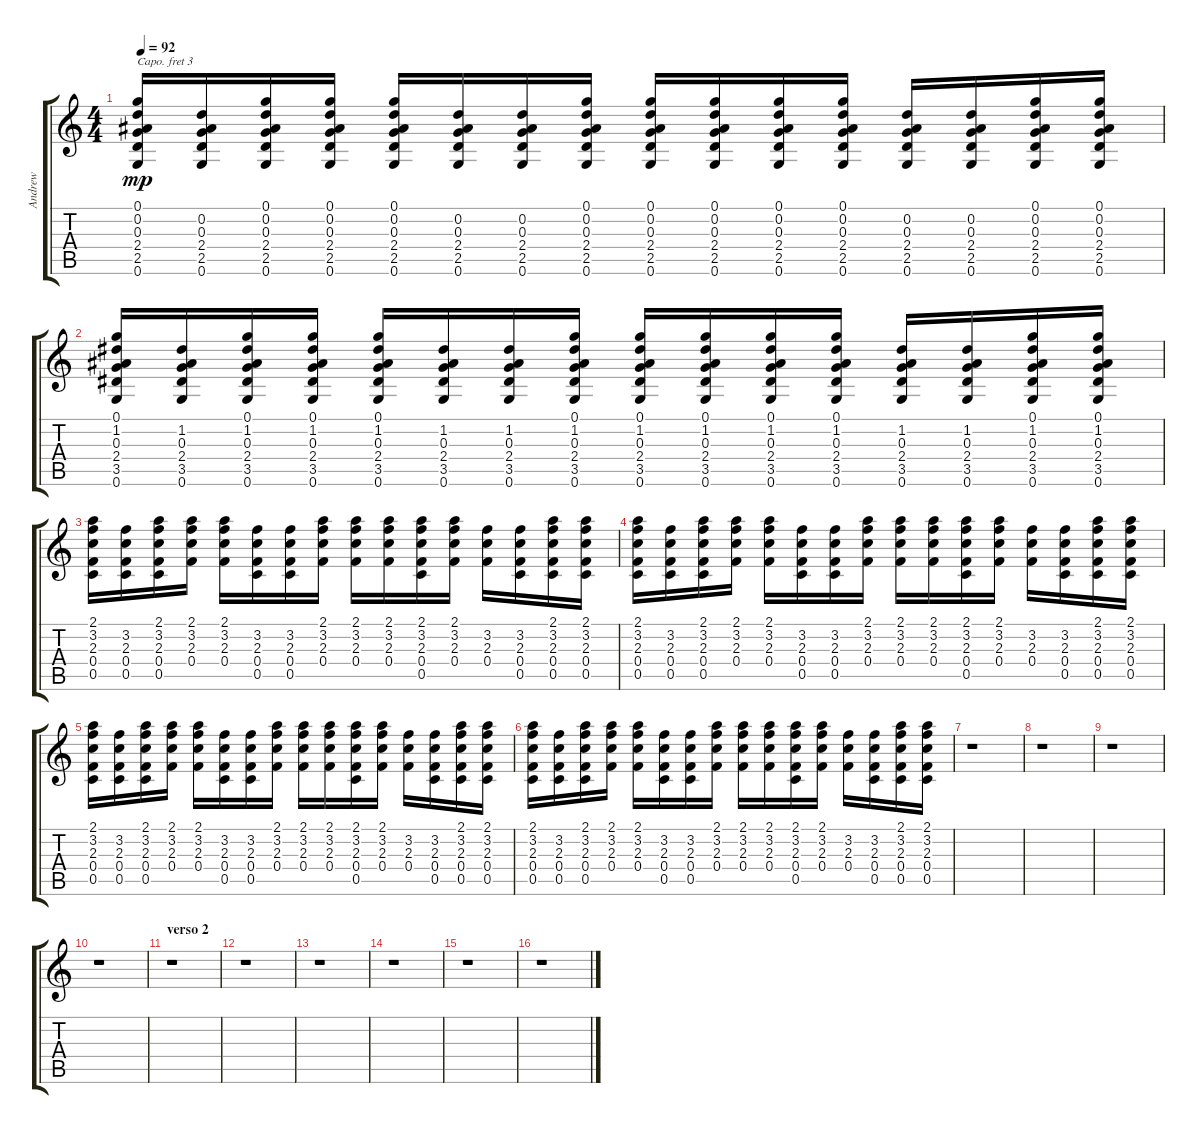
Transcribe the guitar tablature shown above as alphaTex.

\track ("Andrew" "Andrew") {instrument overdrivenguitar}
\staff {score tabs}
\capo 3
\tuning (E4 B3 G3 D3 A2 E2) {hide}
\ts (4 4)
\tempo 92
\clef g2
\ks c
(0.1 0.2 0.3 2.4 2.5 0.6).16{dy mp} (0.2 0.3 2.4 2.5 0.6).16 (0.1 0.2 0.3 2.4 2.5 0.6).16 (0.1 0.2 0.3 2.4 2.5 0.6).16 (0.1 0.2 0.3 2.4 2.5 0.6).16 (0.2 0.3 2.4 2.5 0.6).16 (0.2 0.3 2.4 2.5 0.6).16 (0.1 0.2 0.3 2.4 2.5 0.6).16 (0.1 0.2 0.3 2.4 2.5 0.6).16 (0.1 0.2 0.3 2.4 2.5 0.6).16 (0.1 0.2 0.3 2.4 2.5 0.6).16 (0.1 0.2 0.3 2.4 2.5 0.6).16 (0.2 0.3 2.4 2.5 0.6).16 (0.2 0.3 2.4 2.5 0.6).16 (0.1 0.2 0.3 2.4 2.5 0.6).16 (0.1 0.2 0.3 2.4 2.5 0.6).16 |
(0.1 1.2 0.3 2.4 3.5 0.6).16 (1.2 0.3 2.4 3.5 0.6).16 (0.1 1.2 0.3 2.4 3.5 0.6).16 (0.1 1.2 0.3 2.4 3.5 0.6).16 (0.1 1.2 0.3 2.4 3.5 0.6).16 (1.2 0.3 2.4 3.5 0.6).16 (1.2 0.3 2.4 3.5 0.6).16 (0.1 1.2 0.3 2.4 3.5 0.6).16 (0.1 1.2 0.3 2.4 3.5 0.6).16 (0.1 1.2 0.3 2.4 3.5 0.6).16 (0.1 1.2 0.3 2.4 3.5 0.6).16 (0.1 1.2 0.3 2.4 3.5 0.6).16 (1.2 0.3 2.4 3.5 0.6).16 (1.2 0.3 2.4 3.5 0.6).16 (0.1 1.2 0.3 2.4 3.5 0.6).16 (0.1 1.2 0.3 2.4 3.5 0.6).16 |
(2.1 3.2 2.3 0.4 0.5).16 (3.2 2.3 0.4 0.5).16 (2.1 3.2 2.3 0.4 0.5).16 (2.1 3.2 2.3 0.4).16 (2.1 3.2 2.3 0.4).16 (3.2 2.3 0.4 0.5).16 (3.2 2.3 0.4 0.5).16 (2.1 3.2 2.3 0.4).16 (2.1 3.2 2.3 0.4).16 (2.1 3.2 2.3 0.4).16 (2.1 3.2 2.3 0.4 0.5).16 (2.1 3.2 2.3 0.4).16 (3.2 2.3 0.4).16 (3.2 2.3 0.4 0.5).16 (2.1 3.2 2.3 0.4 0.5).16 (2.1 3.2 2.3 0.4 0.5).16 |
(2.1 3.2 2.3 0.4 0.5).16 (3.2 2.3 0.4 0.5).16 (2.1 3.2 2.3 0.4 0.5).16 (2.1 3.2 2.3 0.4).16 (2.1 3.2 2.3 0.4).16 (3.2 2.3 0.4 0.5).16 (3.2 2.3 0.4 0.5).16 (2.1 3.2 2.3 0.4).16 (2.1 3.2 2.3 0.4).16 (2.1 3.2 2.3 0.4).16 (2.1 3.2 2.3 0.4 0.5).16 (2.1 3.2 2.3 0.4).16 (3.2 2.3 0.4).16 (3.2 2.3 0.4 0.5).16 (2.1 3.2 2.3 0.4 0.5).16 (2.1 3.2 2.3 0.4 0.5).16 |
(2.1 3.2 2.3 0.4 0.5).16 (3.2 2.3 0.4 0.5).16 (2.1 3.2 2.3 0.4 0.5).16 (2.1 3.2 2.3 0.4).16 (2.1 3.2 2.3 0.4).16 (3.2 2.3 0.4 0.5).16 (3.2 2.3 0.4 0.5).16 (2.1 3.2 2.3 0.4).16 (2.1 3.2 2.3 0.4).16 (2.1 3.2 2.3 0.4).16 (2.1 3.2 2.3 0.4 0.5).16 (2.1 3.2 2.3 0.4).16 (3.2 2.3 0.4).16 (3.2 2.3 0.4 0.5).16 (2.1 3.2 2.3 0.4 0.5).16 (2.1 3.2 2.3 0.4 0.5).16 |
(2.1 3.2 2.3 0.4 0.5).16 (3.2 2.3 0.4 0.5).16 (2.1 3.2 2.3 0.4 0.5).16 (2.1 3.2 2.3 0.4).16 (2.1 3.2 2.3 0.4).16 (3.2 2.3 0.4 0.5).16 (3.2 2.3 0.4 0.5).16 (2.1 3.2 2.3 0.4).16 (2.1 3.2 2.3 0.4).16 (2.1 3.2 2.3 0.4).16 (2.1 3.2 2.3 0.4 0.5).16 (2.1 3.2 2.3 0.4).16 (3.2 2.3 0.4).16 (3.2 2.3 0.4 0.5).16 (2.1 3.2 2.3 0.4 0.5).16 (2.1 3.2 2.3 0.4 0.5).16 |
r.1 |
r.1 |
r.1 |
r.1 |
\section ("" "verso 2")
r.1 |
r.1 |
r.1 |
r.1 |
r.1 |
r.1
